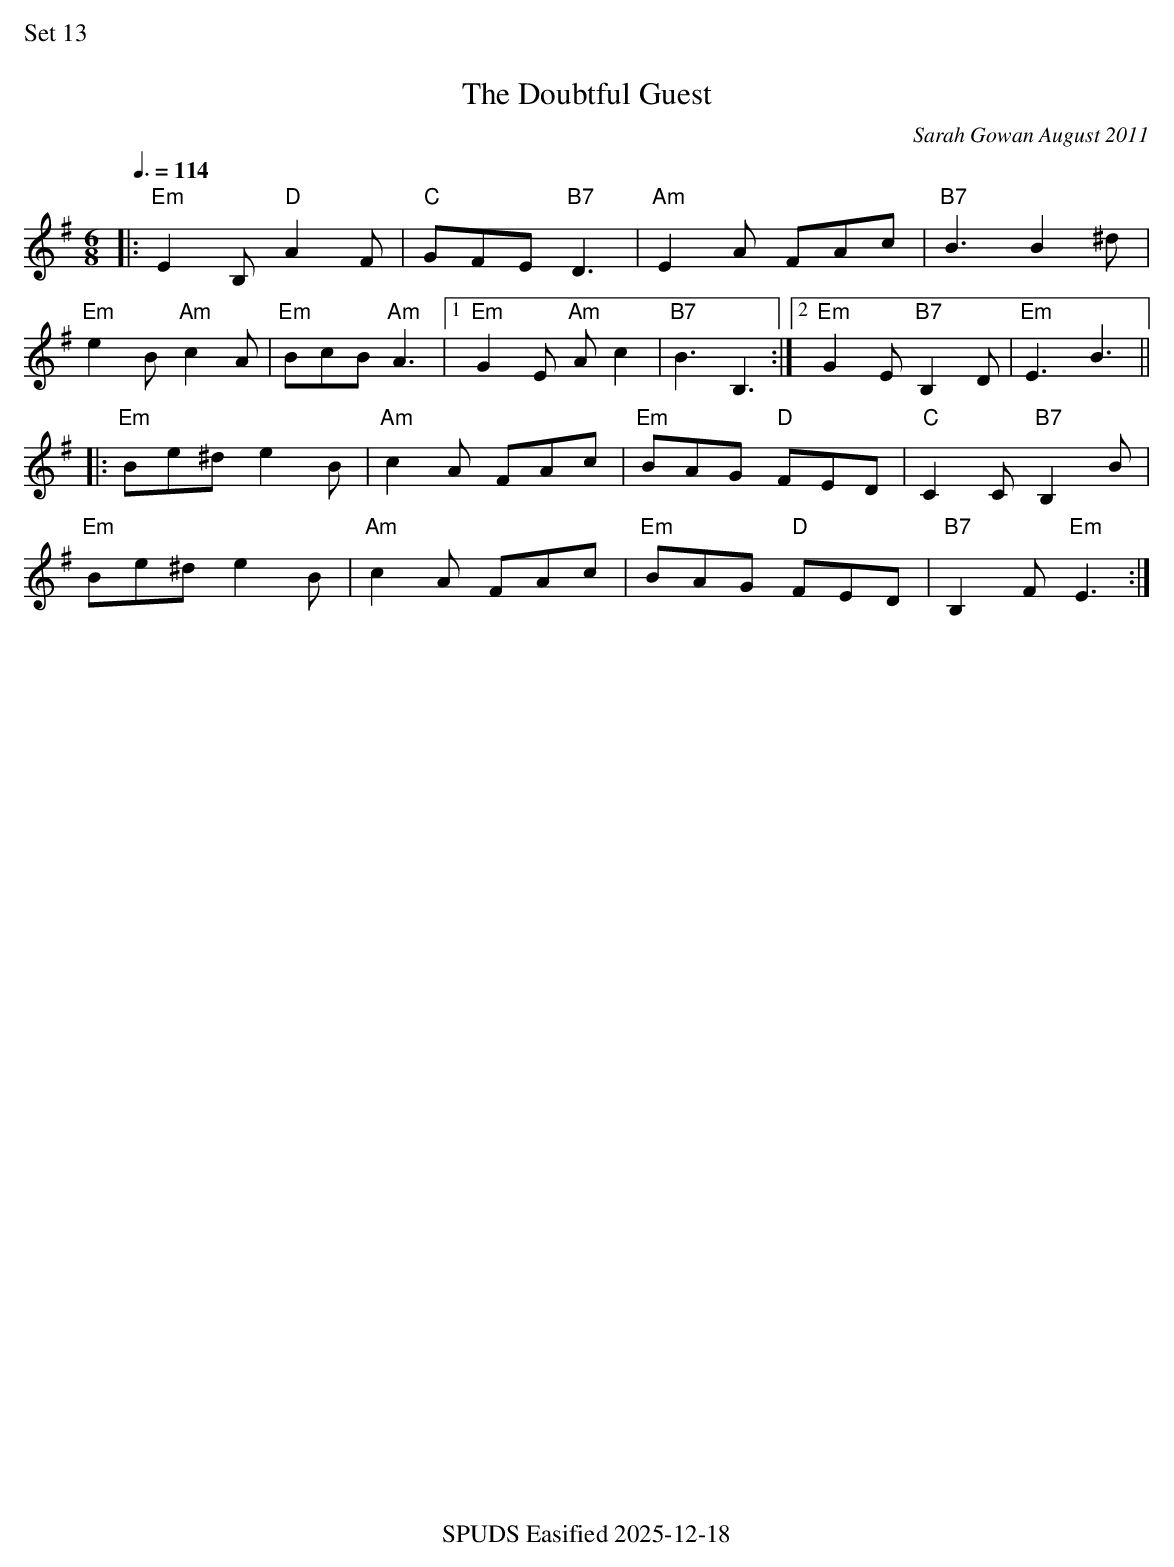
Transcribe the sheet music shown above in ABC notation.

X:1
%%text Set 13
T:Doubtful Guest, The
C:Sarah Gowan August 2011
Q:3/8=114
M:6/8
L:1/8
K:Em
|:"Em"E2B, "D"A2F|"C" GFE"B7"D3|"Am"E2A FAc|"B7"B3 B2^d|
"Em"e2B "Am"c2A |"Em" BcB "Am"A3|1"Em"G2E "Am"Ac2 |"B7"B3B,3:|2"Em "G2E "B7"B,2D|"Em"E3 B3||
|:"Em"Be^d e2B |"Am"c2A FAc |"Em"BAG "D"FED |"C"C2C "B7"B,2 B|
"Em"Be^d e2B |"Am"c2A FAc |"Em"BAG "D"FED| "B7"B,2F "Em"E3:|
